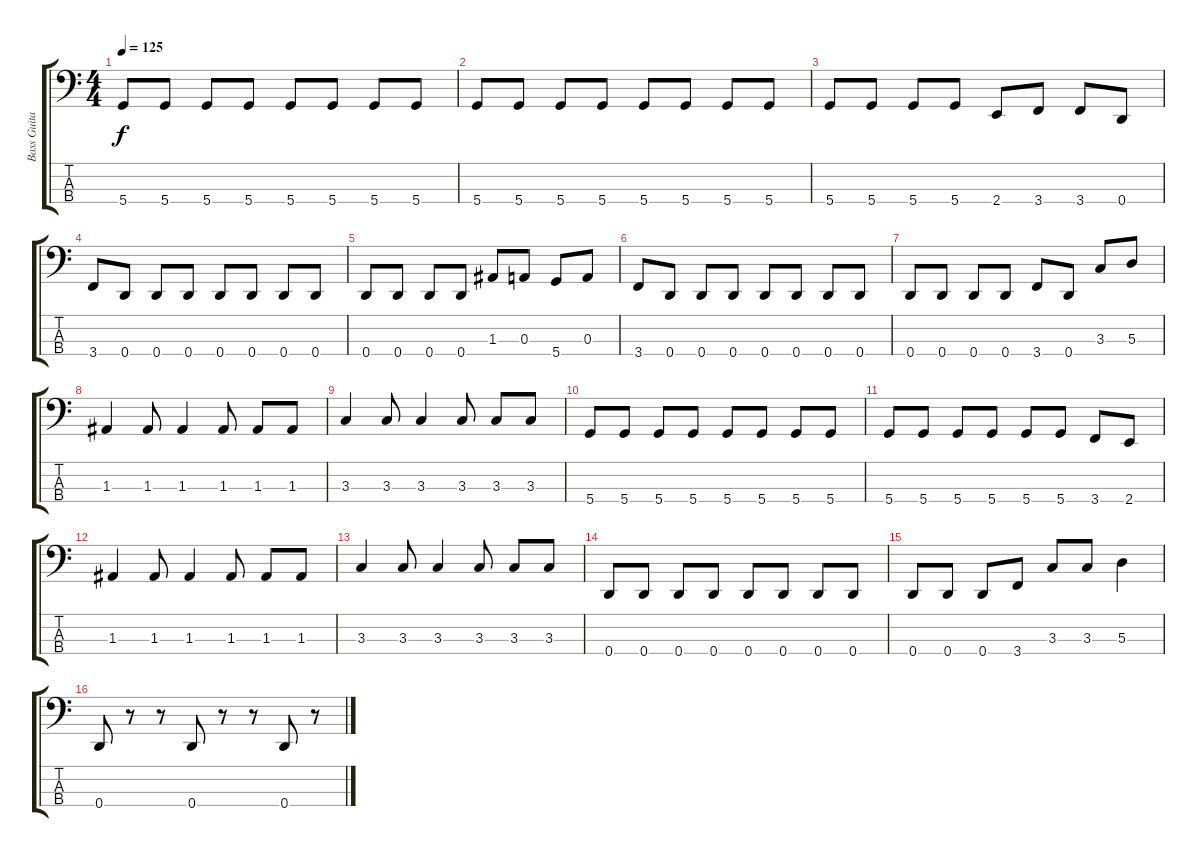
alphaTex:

\track ("Bass Guitar" "Bass Guita") {instrument fretlessbass}
\staff {score tabs}
\tuning (G2 D2 A1 D1) {hide}
\ts (4 4)
\tempo 125
\clef f4
\ks c
5.4.8{dy f} 5.4.8 5.4.8 5.4.8 5.4.8 5.4.8 5.4.8 5.4.8 |
5.4.8 5.4.8 5.4.8 5.4.8 5.4.8 5.4.8 5.4.8 5.4.8 |
5.4.8 5.4.8 5.4.8 5.4.8 2.4.8 3.4.8 3.4.8 0.4.8 |
3.4.8 0.4.8 0.4.8 0.4.8 0.4.8 0.4.8 0.4.8 0.4.8 |
0.4.8 0.4.8 0.4.8 0.4.8 1.3.8 0.3.8 5.4.8 0.3.8 |
3.4.8 0.4.8 0.4.8 0.4.8 0.4.8 0.4.8 0.4.8 0.4.8 |
0.4.8 0.4.8 0.4.8 0.4.8 3.4.8 0.4.8 3.3.8 5.3.8 |
1.3.4 1.3.8 1.3.4 1.3.8 1.3.8 1.3.8 |
3.3.4 3.3.8 3.3.4 3.3.8 3.3.8 3.3.8 |
5.4.8 5.4.8 5.4.8 5.4.8 5.4.8 5.4.8 5.4.8 5.4.8 |
5.4.8 5.4.8 5.4.8 5.4.8 5.4.8 5.4.8 3.4.8 2.4.8 |
1.3.4 1.3.8 1.3.4 1.3.8 1.3.8 1.3.8 |
3.3.4 3.3.8 3.3.4 3.3.8 3.3.8 3.3.8 |
0.4.8 0.4.8 0.4.8 0.4.8 0.4.8 0.4.8 0.4.8 0.4.8 |
0.4.8 0.4.8 0.4.8 3.4.8 3.3.8 3.3.8 5.3.4 |
0.4.8 r.8 r.8 0.4.8 r.8 r.8 0.4.8 r.8
